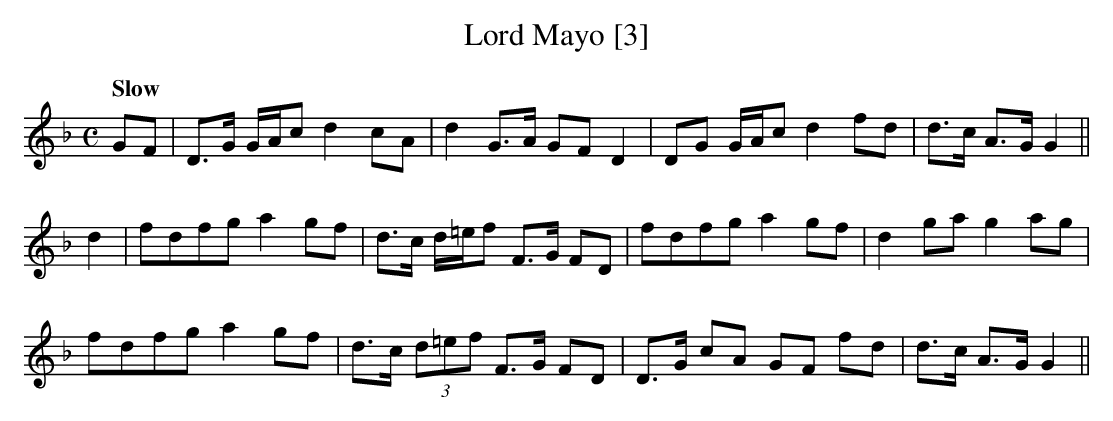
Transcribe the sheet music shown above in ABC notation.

X:1
T:Lord Mayo [3]
M:C
L:1/8
Q:"Slow"
K:Gdor
GF | D>G G/A/c d2 cA | d2 G>A GF D2 | DG G/A/c d2 fd | d>c A>G G2 ||
d2 | fdfg a2 gf | d>c d/=e/f F>G FD | fdfg a2 gf | d2 ga g2 ag |
fdfg a2 gf | d>c (3d=ef F>G FD | D>G cA GF fd | d>c A>G G2 ||
